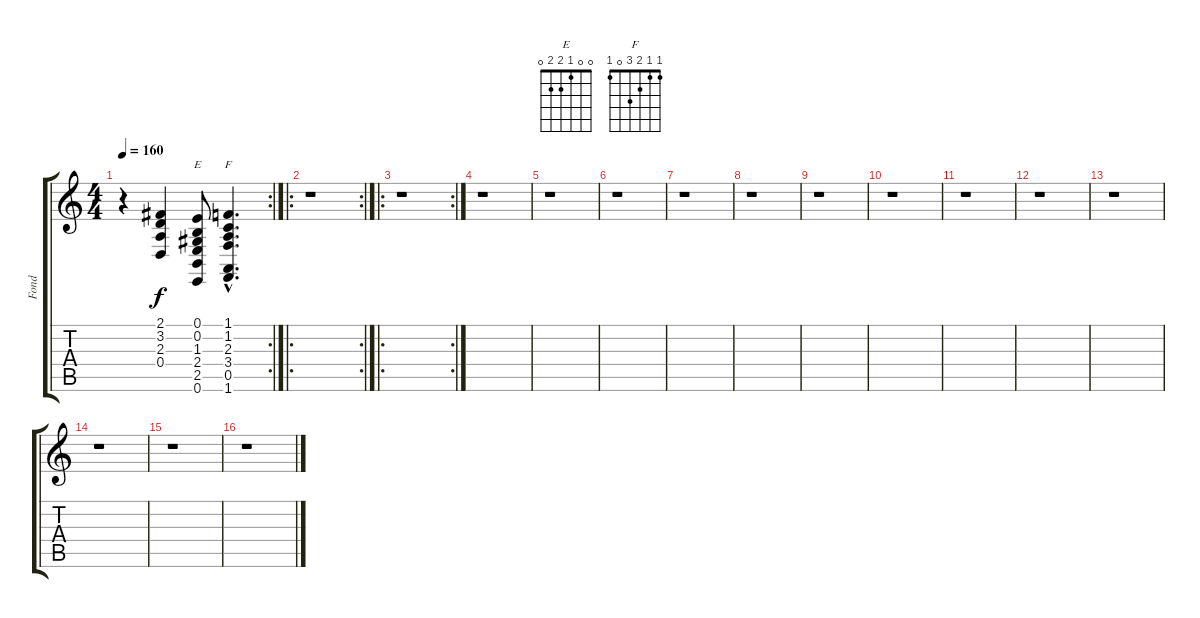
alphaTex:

\track ("Fond" "Fond") {instrument stringensemble1}
\staff {score tabs}
\tuning (E4 B3 G3 D3 A2 E2) {hide}
\chord ("E" 0 0 1 2 2 0)
\chord ("F" 1 1 2 3 0 1)
\rc 2
\ts (4 4)
\tempo 160
\clef g2
\ks c
r.4{dy f} (2.1 3.2 2.3 0.4).4 (0.1 0.2 1.3 2.4 2.5 0.6).8{ch "E"} (1.1{hac} 1.2{hac} 2.3{hac} 3.4{hac} 0.5{hac} 1.6{hac}).4{d ch "F"} |
\ro
\rc 2
r.1 |
\ro
\rc 2
r.1 |
r.1 |
r.1 |
r.1 |
r.1 |
r.1 |
r.1 |
r.1 |
r.1 |
r.1 |
r.1 |
r.1 |
r.1 |
r.1
